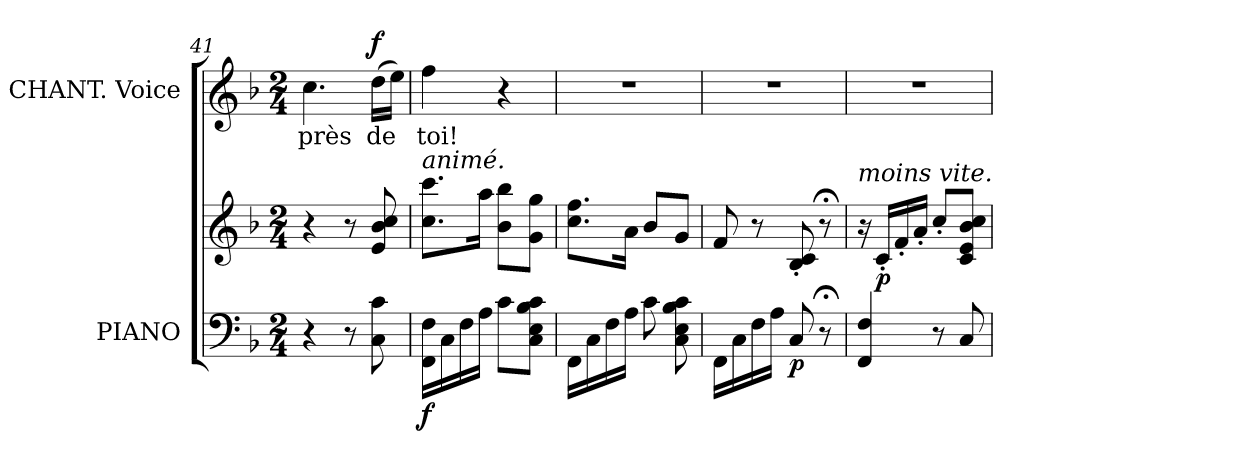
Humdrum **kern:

**kern	**kern	**dynam	**kern	**text	**dynam
*part2	*part2	*part2	*part1	*part1	*part1
*staff3	*staff2	*staff2/3	*staff1	*staff1	*staff1
*I"PIANO	*	*	*I"CHANT. Voice	*	*
*I'Pno	*	*	*	*	*
*clefF4	*clefG2	*	*clefG2	*	*
*k[b-]	*k[b-]	*	*k[b-]	*	*
*M2/4	*M2/4	*	*M2/4	*	*
=41	=41	=41	=41	=41	=41
4r	4r	.	4.cc\	près	.
8r	8r	.	.	.	.
!	!	!	!	!	!LO:DY:a
8C\ 8c\	8e/ 8b-/ 8cc/	.	(16dd\LL	de	f
.	.	.	16ee\JJ)	.	.
=42	=42	=42	=42	=42	=42
!	!LO:TX:i:t=animé.	!	!	!	!
!	!	!LO:DY:b=2	!	!	!
16FF\ 16F\LL	8.cc\ 8.ccc\L	f	4ff\	toi!	.
16C\	.	.	.	.	.
16F\	.	.	.	.	.
16A\JJ	16aa\Jk	.	.	.	.
8c\L	8b-\ 8bb-\L	.	4r	.	.
8C\ 8E\ 8B-\ 8c\J	8g\ 8gg\J	.	.	.	.
=43	=43	=43	=43	=43	=43
16FF\LL	8.cc\ 8.ff\L	.	2r	.	.
16C\	.	.	.	.	.
16F\	.	.	.	.	.
16A\JJ	16a\Jk	.	.	.	.
8c\	8b-/L	.	.	.	.
8C\ 8E\ 8B-\ 8c\	8g/J	.	.	.	.
=44	=44	=44	=44	=44	=44
16FF\LL	8f/	.	2r	.	.
16C\	.	.	.	.	.
16F\	8r	.	.	.	.
16A\JJ	.	.	.	.	.
!	!	!LO:DY:b=2	!	!	!
8C/	8B-/' 8c/'	p	.	.	.
8r;<	8r;<	.	.	.	.
=45	=45	=45	=45	=45	=45
!	!LO:TX:i:t=moins vite.	!	!	!	!
4FF/ 4F/	16r	.	2r	.	.
!	!	!LO:DY:b	!	!	!
.	16c'/LL	p	.	.	.
.	16f'/	.	.	.	.
.	16a'/JJ	.	.	.	.
8r	8cc'/L	.	.	.	.
8C/	8c/ 8e/ 8b-/ 8cc/J	.	.	.	.
=	=	=	=	=	=
*-	*-	*-	*-	*-	*-
